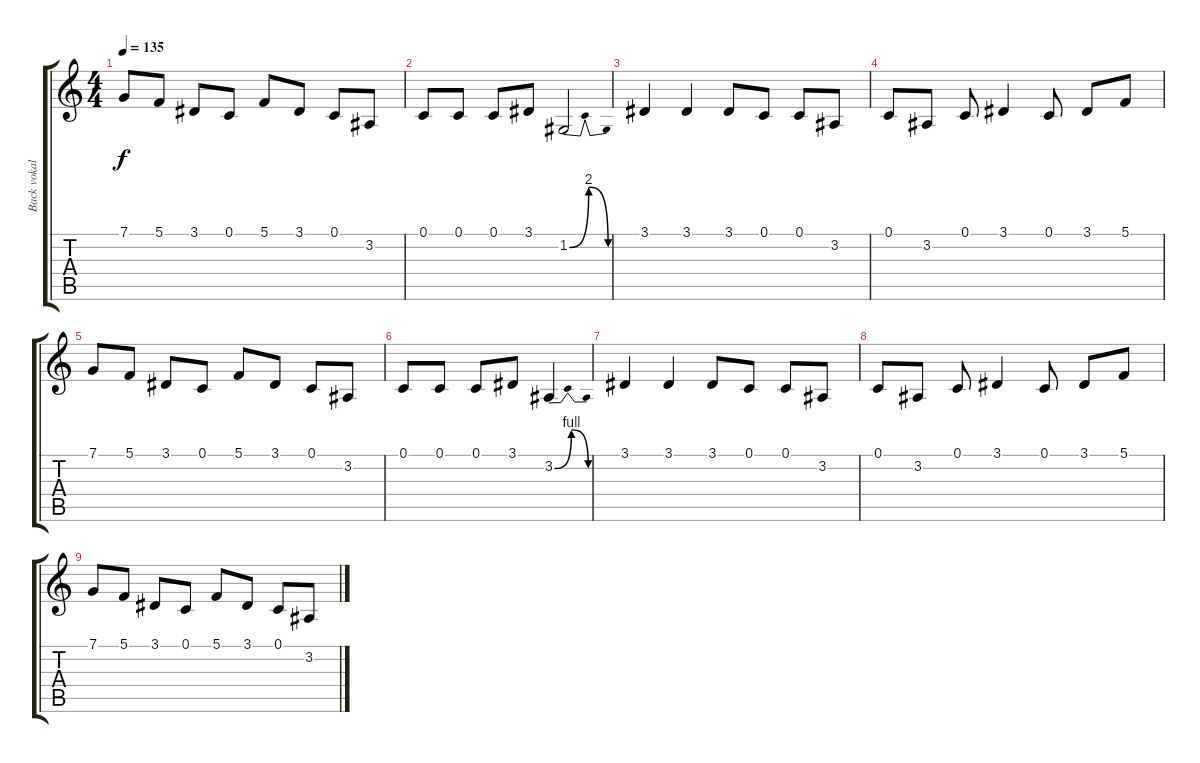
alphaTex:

\track ("Back vokal" "Back vokal") {instrument fiddle}
\staff {score tabs}
\tuning (C4 G3 Eb3 Bb2 F2 C2) {hide}
\ts (4 4)
\tempo 135
\clef g2
\ks c
7.1.8{dy f} 5.1.8 3.1.8 0.1.8 5.1.8 3.1.8 0.1.8 3.2.8 |
0.1.8 0.1.8 0.1.8 3.1.8 1.2{be (bendrelease 0 0 15 8 40 8 60 0)}.2 |
3.1.4 3.1.4 3.1.8 0.1.8 0.1.8 3.2.8 |
0.1.8 3.2.8 0.1.8 3.1.4 0.1.8 3.1.8 5.1.8 |
7.1.8 5.1.8 3.1.8 0.1.8 5.1.8 3.1.8 0.1.8 3.2.8 |
0.1.8 0.1.8 0.1.8 3.1.8 3.2{be (bendrelease 0 0 15 4 40 4 60 0)}.4 |
3.1.4 3.1.4 3.1.8 0.1.8 0.1.8 3.2.8 |
0.1.8 3.2.8 0.1.8 3.1.4 0.1.8 3.1.8 5.1.8 |
7.1.8 5.1.8 3.1.8 0.1.8 5.1.8 3.1.8 0.1.8 3.2.8
